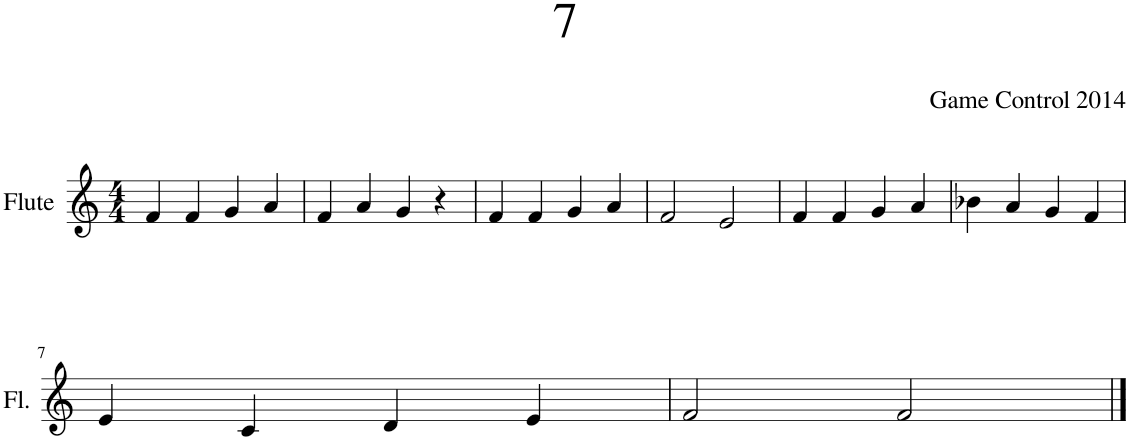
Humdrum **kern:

**kern
*part1
*staff1
*I"Flute
*I'Fl.
*clefG2
*k[]
*M4/4
=1
4f/
4f/
4g/
4a/
=2
4f/
4a/
4g/
4r
=3
4f/
4f/
4g/
4a/
=4
2f/
2e/
=5
4f/
4f/
4g/
4a/
=6
4b-X\
4a/
4g/
4f/
!!LO:LB:g=z
=7
4e/
4c/
4d/
4e/
=8
2f/
2f/
==
*-
